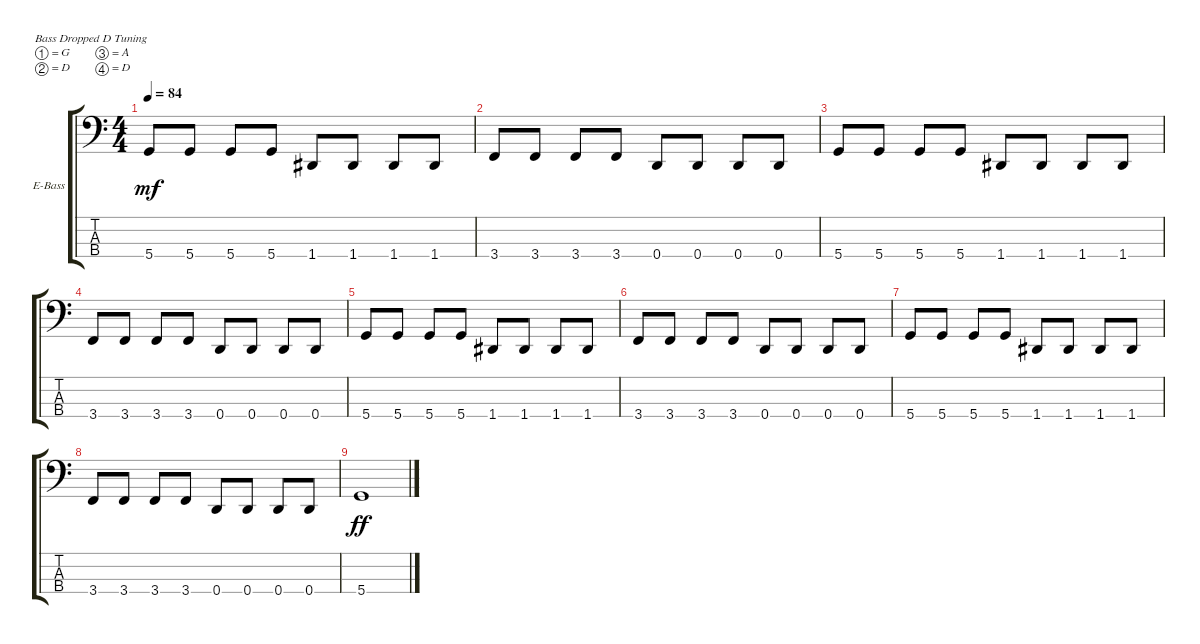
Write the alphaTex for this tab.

\defaultSystemsLayout 4
\bracketExtendMode groupsimilarinstruments
\firstSystemTrackNameOrientation horizontal
\otherSystemsTrackNameOrientation horizontal
\track ("Electric Bass" "E-Bass") {instrument electricbassfinger}
\staff {score tabs}
\tuning (G2 D2 A1 D1)
\ts (4 4)
\tempo 84
\clef f4
\ks c
5.4.8{dy mf} 5.4.8 5.4.8 5.4.8 1.4.8 1.4.8 1.4.8 1.4.8 |
3.4.8 3.4.8 3.4.8 3.4.8 0.4.8 0.4.8 0.4.8 0.4.8 |
5.4.8 5.4.8 5.4.8 5.4.8 1.4.8 1.4.8 1.4.8 1.4.8 |
3.4.8 3.4.8 3.4.8 3.4.8 0.4.8 0.4.8 0.4.8 0.4.8 |
5.4.8 5.4.8 5.4.8 5.4.8 1.4.8 1.4.8 1.4.8 1.4.8 |
3.4.8 3.4.8 3.4.8 3.4.8 0.4.8 0.4.8 0.4.8 0.4.8 |
5.4.8 5.4.8 5.4.8 5.4.8 1.4.8 1.4.8 1.4.8 1.4.8 |
3.4.8 3.4.8 3.4.8 3.4.8 0.4.8 0.4.8 0.4.8 0.4.8 |
5.4.1{dy ff}
